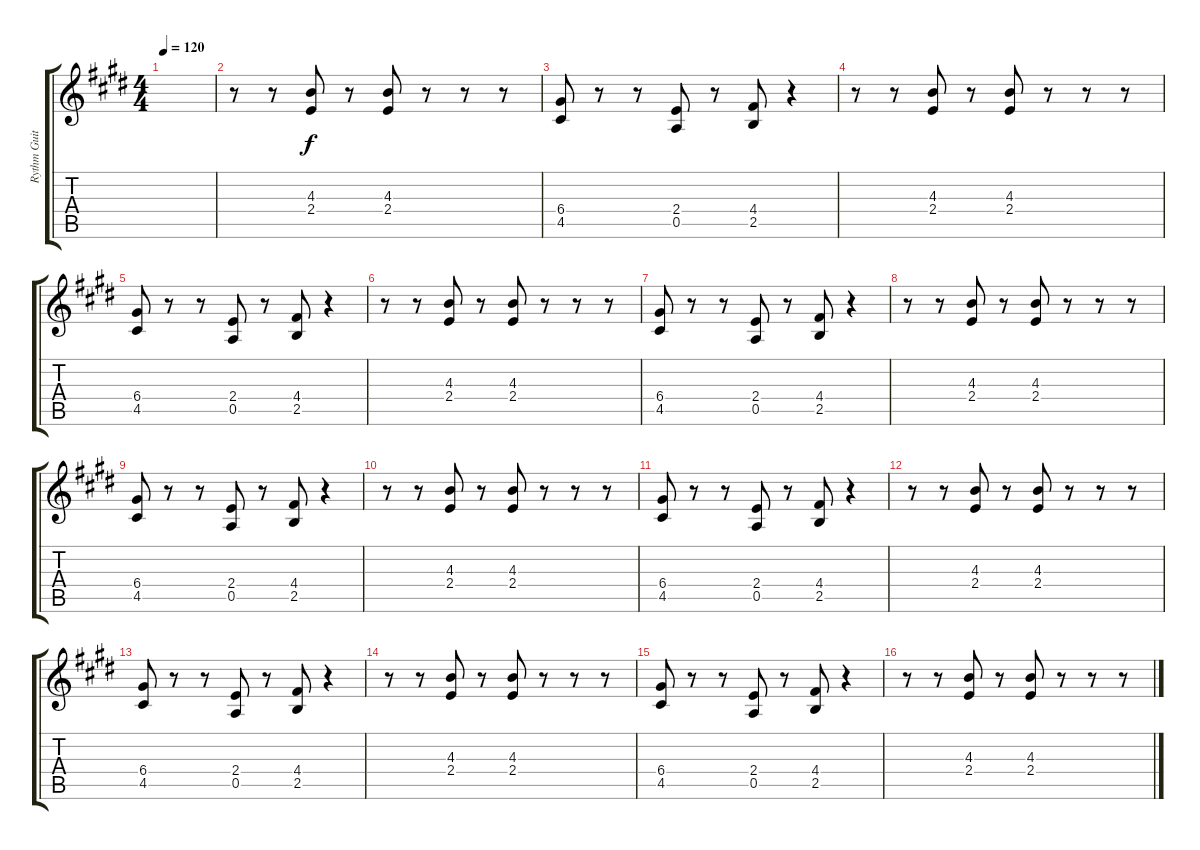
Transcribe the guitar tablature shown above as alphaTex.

\track ("Rythm Guitar" "Rythm Guit") {instrument distortionguitar}
\staff {score tabs}
\tuning (E4 B3 G3 D3 A2 E2) {hide}
\ts (4 4)
\tempo 120
\clef g2
\ks e
|
r.8 r.8 (4.3 2.4).8 r.8 (4.3 2.4).8 r.8 r.8 r.8 |
(6.4 4.5).8 r.8 r.8 (2.4 0.5).8 r.8 (4.4 2.5).8 r.4 |
r.8 r.8 (4.3 2.4).8 r.8 (4.3 2.4).8 r.8 r.8 r.8 |
(6.4 4.5).8 r.8 r.8 (2.4 0.5).8 r.8 (4.4 2.5).8 r.4 |
r.8 r.8 (4.3 2.4).8 r.8 (4.3 2.4).8 r.8 r.8 r.8 |
(6.4 4.5).8 r.8 r.8 (2.4 0.5).8 r.8 (4.4 2.5).8 r.4 |
r.8 r.8 (4.3 2.4).8 r.8 (4.3 2.4).8 r.8 r.8 r.8 |
(6.4 4.5).8 r.8 r.8 (2.4 0.5).8 r.8 (4.4 2.5).8 r.4 |
r.8 r.8 (4.3 2.4).8 r.8 (4.3 2.4).8 r.8 r.8 r.8 |
(6.4 4.5).8 r.8 r.8 (2.4 0.5).8 r.8 (4.4 2.5).8 r.4 |
r.8 r.8 (4.3 2.4).8 r.8 (4.3 2.4).8 r.8 r.8 r.8 |
(6.4 4.5).8 r.8 r.8 (2.4 0.5).8 r.8 (4.4 2.5).8 r.4 |
r.8 r.8 (4.3 2.4).8 r.8 (4.3 2.4).8 r.8 r.8 r.8 |
(6.4 4.5).8 r.8 r.8 (2.4 0.5).8 r.8 (4.4 2.5).8 r.4 |
r.8 r.8 (4.3 2.4).8 r.8 (4.3 2.4).8 r.8 r.8 r.8
